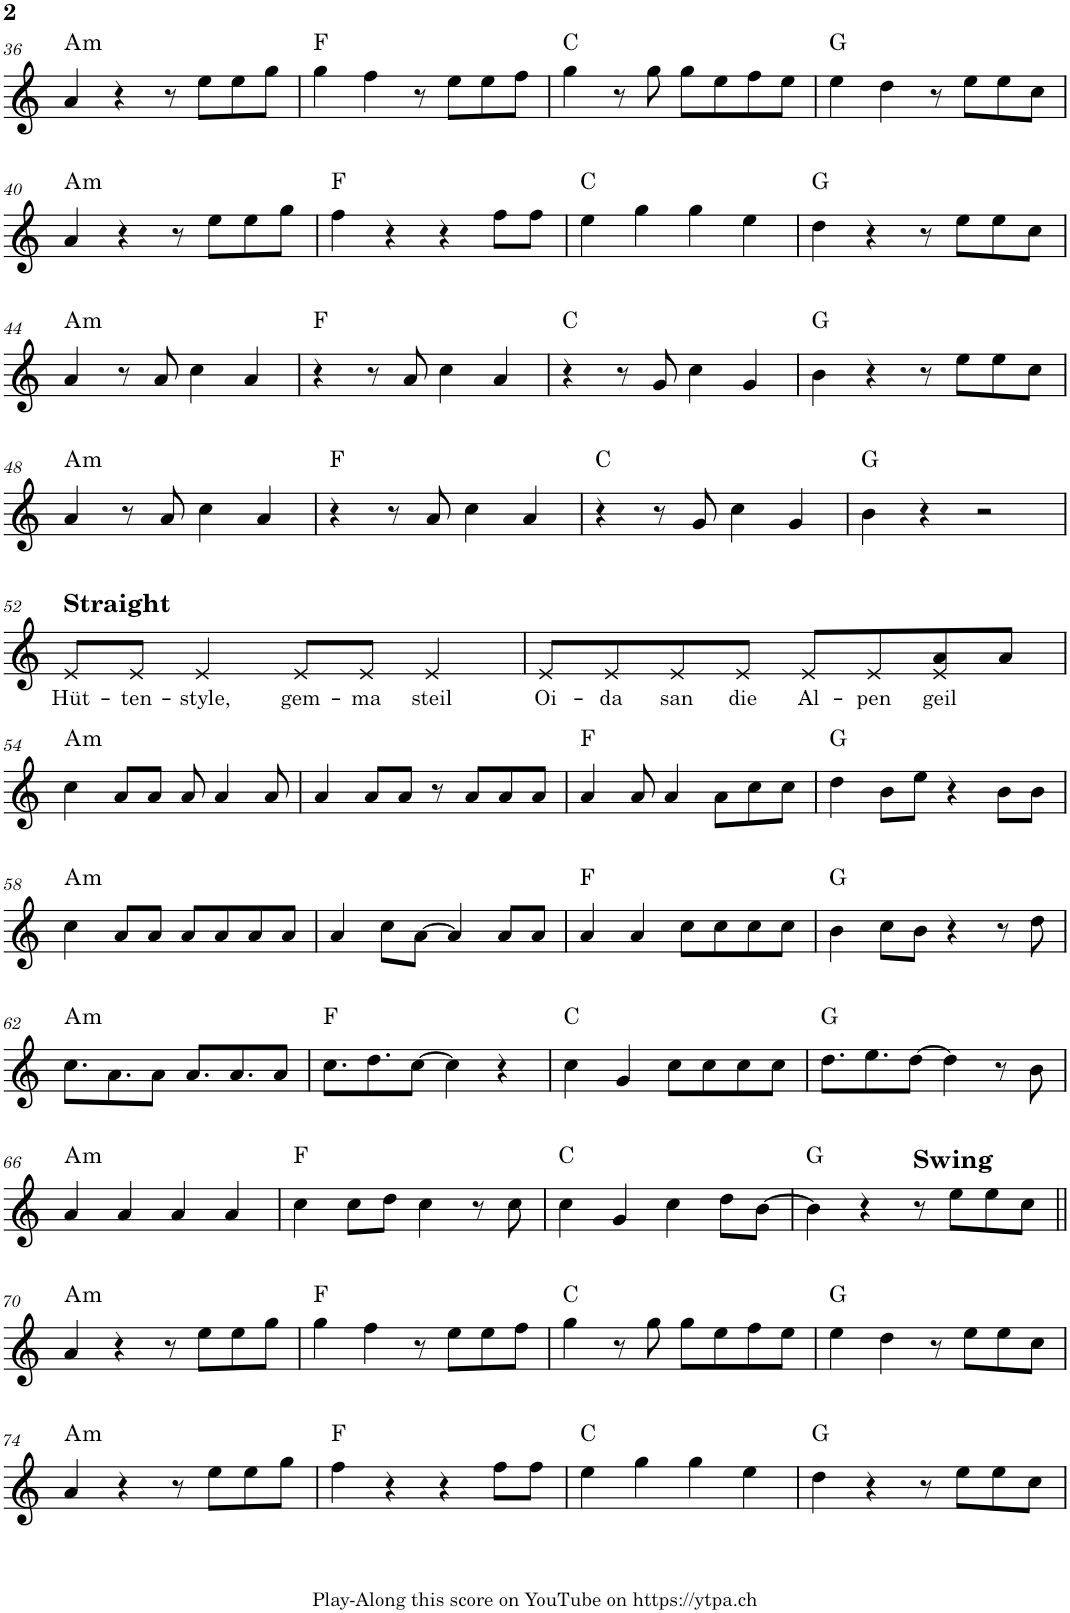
**kern	**text	**harte
*part1	*part1	*part1
*staff1	*staff1	*
*I"Piano	*	*
*I'Pno.	*	*
!!LO:PB:g=z
*clefG2	*	*
*k[]	*	*
*M4/4	*	*
=36	=36	=36
!	!	!LO:H:kt=m
4a/	.	A:min
4r	.	.
8r	.	.
8ee\L	.	.
8ee\	.	.
8gg\J	.	.
=37	=37	=37
4gg\	.	F:maj
4ff\	.	.
8r	.	.
8ee\L	.	.
8ee\	.	.
8ff\J	.	.
=38	=38	=38
4gg\	.	C:maj
8r	.	.
8gg\	.	.
8gg\L	.	.
8ee\	.	.
8ff\	.	.
8ee\J	.	.
=39	=39	=39
4ee\	.	G:maj
4dd\	.	.
8r	.	.
8ee\L	.	.
8ee\	.	.
8cc\J	.	.
!!LO:LB:g=z
=40	=40	=40
!	!	!LO:H:kt=m
4a/	.	A:min
4r	.	.
8r	.	.
8ee\L	.	.
8ee\	.	.
8gg\J	.	.
=41	=41	=41
4ff\	.	F:maj
4r	.	.
4r	.	.
8ff\L	.	.
8ff\J	.	.
=42	=42	=42
4ee\	.	C:maj
4gg\	.	.
4gg\	.	.
4ee\	.	.
=43	=43	=43
4dd\	.	G:maj
4r	.	.
8r	.	.
8ee\L	.	.
8ee\	.	.
8cc\J	.	.
!!LO:LB:g=z
=44	=44	=44
!	!	!LO:H:kt=m
4a/	.	A:min
8r	.	.
8a/	.	.
4cc\	.	.
4a/	.	.
=45	=45	=45
4r	.	F:maj
8r	.	.
8a/	.	.
4cc\	.	.
4a/	.	.
=46	=46	=46
4r	.	C:maj
8r	.	.
8g/	.	.
4cc\	.	.
4g/	.	.
=47	=47	=47
4b\	.	G:maj
4r	.	.
8r	.	.
8ee\L	.	.
8ee\	.	.
8cc\J	.	.
!!LO:LB:g=z
=48	=48	=48
!	!	!LO:H:kt=m
4a/	.	A:min
8r	.	.
8a/	.	.
4cc\	.	.
4a/	.	.
=49	=49	=49
4r	.	F:maj
8r	.	.
8a/	.	.
4cc\	.	.
4a/	.	.
=50	=50	=50
4r	.	C:maj
8r	.	.
8g/	.	.
4cc\	.	.
4g/	.	.
=51	=51	=51
4b\	.	G:maj
4r	.	.
2r	.	.
!!LO:LB:g=z
=52	=52	=52
!LO:TX:a:B:t=Straight	!	!
!	!LO:LY:b	!
8e/L	Hüt-	.
!	!LO:LY:b	!
8e/J	-ten-	.
!	!LO:LY:b	!
4e/	-style,	.
!	!LO:LY:b	!
8e/L	gem-	.
!	!LO:LY:b	!
8e/J	-ma	.
!	!LO:LY:b	!
4e/	steil	.
=53	=53	=53
!	!LO:LY:b	!
8e/L	Oi-	.
!	!LO:LY:b	!
8e/	-da	.
!	!LO:LY:b	!
8e/	san	.
!	!LO:LY:b	!
8e/J	die	.
!	!LO:LY:b	!
8e/L	Al-	.
!	!LO:LY:b	!
8e/	-pen	.
!	!LO:LY:b	!
8e/ 8a/	geil	.
8a/J	.	.
!!LO:LB:g=z
=54	=54	=54
!	!	!LO:H:kt=m
4cc\	.	A:min
8a/L	.	.
8a/J	.	.
8a/	.	.
4a/	.	.
8a/	.	.
=55	=55	=55
4a/	.	.
8a/L	.	.
8a/J	.	.
8r	.	.
8a/L	.	.
8a/	.	.
8a/J	.	.
=56	=56	=56
4a/	.	F:maj
8a/	.	.
4a/	.	.
8a\L	.	.
8cc\	.	.
8cc\J	.	.
=57	=57	=57
4dd\	.	G:maj
8b\L	.	.
8ee\J	.	.
4r	.	.
8b\L	.	.
8b\J	.	.
!!LO:LB:g=z
=58	=58	=58
!	!	!LO:H:kt=m
4cc\	.	A:min
8a/L	.	.
8a/J	.	.
8a/L	.	.
8a/	.	.
8a/	.	.
8a/J	.	.
=59	=59	=59
4a/	.	.
8cc\L	.	.
[8a\J	.	.
4a/]	.	.
8a/L	.	.
8a/J	.	.
=60	=60	=60
4a/	.	F:maj
4a/	.	.
8cc\L	.	.
8cc\	.	.
8cc\	.	.
8cc\J	.	.
=61	=61	=61
4b\	.	G:maj
8cc\L	.	.
8b\J	.	.
4r	.	.
8r	.	.
8dd\	.	.
!!LO:LB:g=z
=62	=62	=62
!	!	!LO:H:kt=m
8.cc\L	.	A:min
8.a\	.	.
8a\J	.	.
8.a/L	.	.
8.a/	.	.
8a/J	.	.
=63	=63	=63
8.cc\L	.	F:maj
8.dd\	.	.
[8cc\J	.	.
4cc\]	.	.
4r	.	.
=64	=64	=64
4cc\	.	C:maj
4g/	.	.
8cc\L	.	.
8cc\	.	.
8cc\	.	.
8cc\J	.	.
=65	=65	=65
8.dd\L	.	G:maj
8.ee\	.	.
[8dd\J	.	.
4dd\]	.	.
8r	.	.
8b\	.	.
!!LO:LB:g=z
=66	=66	=66
!	!	!LO:H:kt=m
4a/	.	A:min
4a/	.	.
4a/	.	.
4a/	.	.
=67	=67	=67
4cc\	.	F:maj
8cc\L	.	.
8dd\J	.	.
4cc\	.	.
8r	.	.
8cc\	.	.
=68	=68	=68
4cc\	.	C:maj
4g/	.	.
4cc\	.	.
8dd\L	.	.
[8b\J	.	.
=69	=69	=69
4b\]	.	G:maj
4r	.	.
!LO:TX:a:B:t=Swing	!	!
8r	.	.
8ee\L	.	.
8ee\	.	.
8cc\J	.	.
!!LO:LB:g=z
=70||	=70||	=70||
!	!	!LO:H:kt=m
4a/	.	A:min
4r	.	.
8r	.	.
8ee\L	.	.
8ee\	.	.
8gg\J	.	.
=71	=71	=71
4gg\	.	F:maj
4ff\	.	.
8r	.	.
8ee\L	.	.
8ee\	.	.
8ff\J	.	.
=72	=72	=72
4gg\	.	C:maj
8r	.	.
8gg\	.	.
8gg\L	.	.
8ee\	.	.
8ff\	.	.
8ee\J	.	.
=73	=73	=73
4ee\	.	G:maj
4dd\	.	.
8r	.	.
8ee\L	.	.
8ee\	.	.
8cc\J	.	.
!!LO:LB:g=z
=74	=74	=74
!	!	!LO:H:kt=m
4a/	.	A:min
4r	.	.
8r	.	.
8ee\L	.	.
8ee\	.	.
8gg\J	.	.
=75	=75	=75
4ff\	.	F:maj
4r	.	.
4r	.	.
8ff\L	.	.
8ff\J	.	.
=76	=76	=76
4ee\	.	C:maj
4gg\	.	.
4gg\	.	.
4ee\	.	.
=77	=77	=77
4dd\	.	G:maj
4r	.	.
8r	.	.
8ee\L	.	.
8ee\	.	.
8cc\J	.	.
=	=	=
*-	*-	*-
